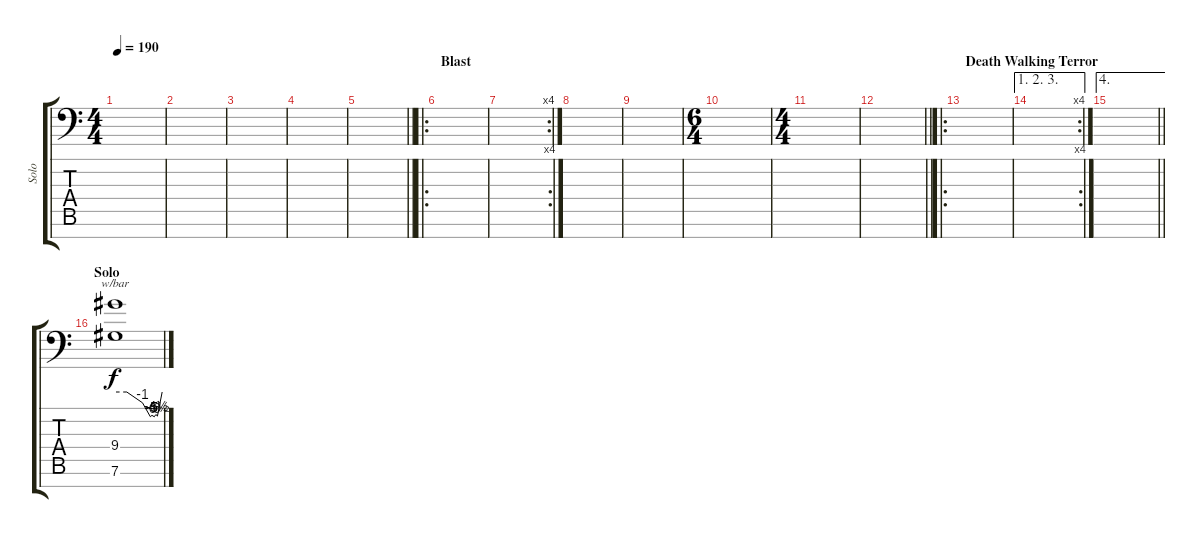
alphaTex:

\track ("Solo" "Solo") {instrument distortionguitar}
\staff {score tabs}
\tuning (Db4 Ab3 E3 B2 Gb2 Db2 Ab1) {hide}
\ts (4 4)
\tempo 190
\clef f4
\ks c
|
|
|
|
\barLineRight lightlight
|
\ro
\section ("" "Blast")
|
\rc 4
|
|
|
\ts (6 4)
|
\ts (4 4)
|
\barLineRight lightlight
|
\ro
\section ("" "Death Walking Terror")
|
\ae (1 2 3)
\rc 4
|
\ae 4
\barLineRight lightlight
|
\section ("" "Solo")
(9.4 7.6).1{tbe (custom default 0 0 15 0 35 -4 45 -24 47 -20 50 -24 52 -18 54 -22 60 0)}
